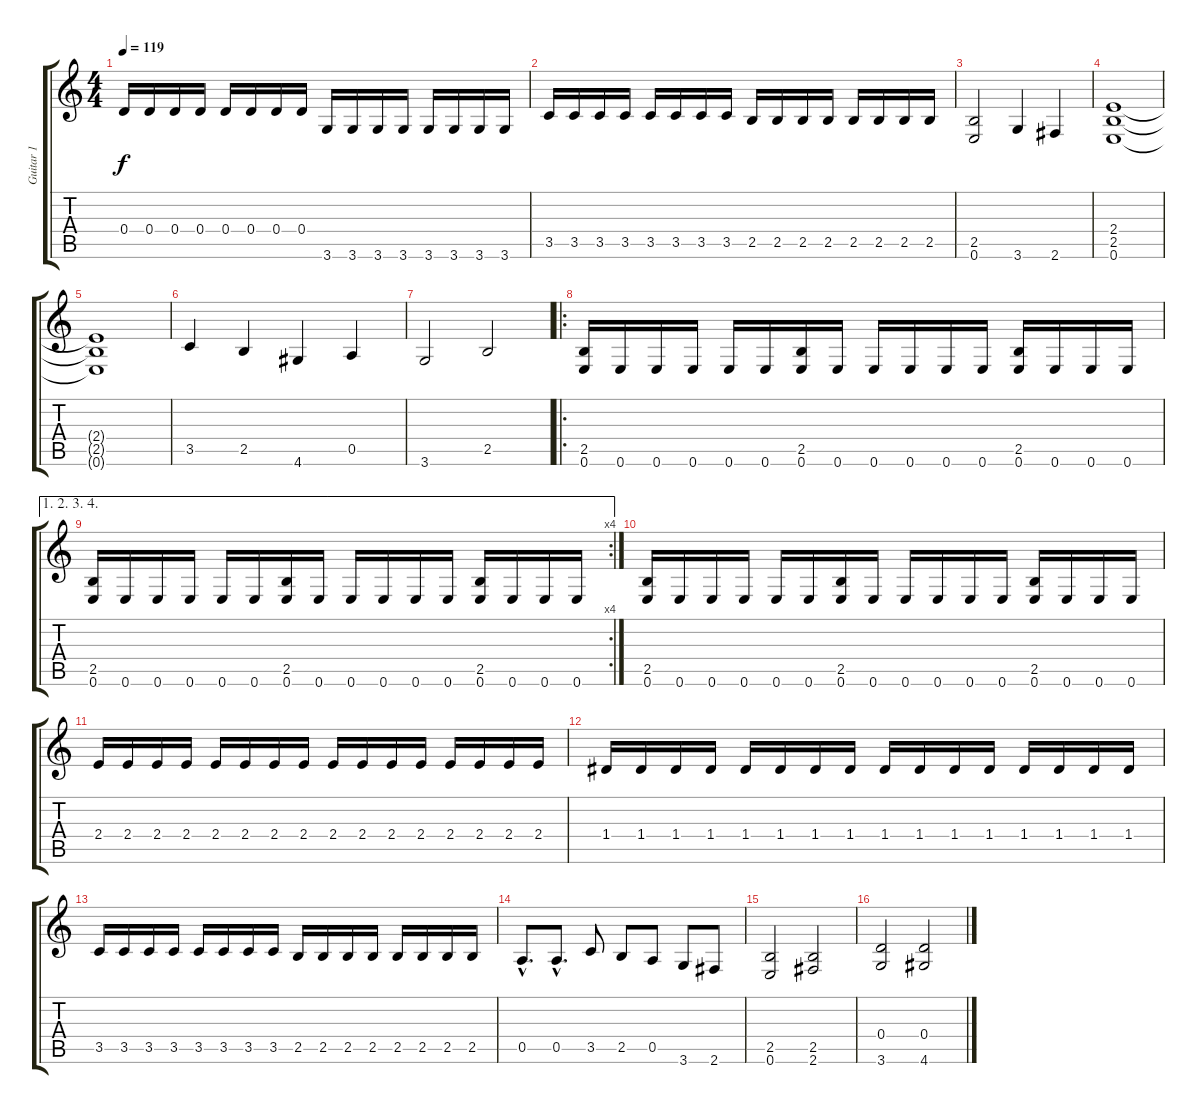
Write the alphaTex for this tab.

\track ("Guitar 1" "Guitar 1") {instrument distortionguitar}
\staff {score tabs}
\tuning (E4 B3 G3 D3 A2 E2) {hide}
\ts (4 4)
\tempo 119
\clef g2
\ks c
0.4.16{dy f} 0.4.16 0.4.16 0.4.16 0.4.16 0.4.16 0.4.16 0.4.16 3.6.16 3.6.16 3.6.16 3.6.16 3.6.16 3.6.16 3.6.16 3.6.16 |
3.5.16 3.5.16 3.5.16 3.5.16 3.5.16 3.5.16 3.5.16 3.5.16 2.5.16 2.5.16 2.5.16 2.5.16 2.5.16 2.5.16 2.5.16 2.5.16 |
(2.5 0.6).2 3.6.4 2.6.4 |
(2.4 2.5 0.6).1 |
(2.4{t} 2.5{t} 0.6{t}).1 |
3.5.4 2.5.4 4.6.4 0.5.4 |
3.6.2 2.5.2 |
\ro
(2.5 0.6).16 0.6.16 0.6.16 0.6.16 0.6.16 0.6.16 (2.5 0.6).16 0.6.16 0.6.16 0.6.16 0.6.16 0.6.16 (2.5 0.6).16 0.6.16 0.6.16 0.6.16 |
\ae (1 2 3 4)
\rc 4
(2.5 0.6).16 0.6.16 0.6.16 0.6.16 0.6.16 0.6.16 (2.5 0.6).16 0.6.16 0.6.16 0.6.16 0.6.16 0.6.16 (2.5 0.6).16 0.6.16 0.6.16 0.6.16 |
(2.5 0.6).16 0.6.16 0.6.16 0.6.16 0.6.16 0.6.16 (2.5 0.6).16 0.6.16 0.6.16 0.6.16 0.6.16 0.6.16 (2.5 0.6).16 0.6.16 0.6.16 0.6.16 |
2.4.16 2.4.16 2.4.16 2.4.16 2.4.16 2.4.16 2.4.16 2.4.16 2.4.16 2.4.16 2.4.16 2.4.16 2.4.16 2.4.16 2.4.16 2.4.16 |
1.4.16 1.4.16 1.4.16 1.4.16 1.4.16 1.4.16 1.4.16 1.4.16 1.4.16 1.4.16 1.4.16 1.4.16 1.4.16 1.4.16 1.4.16 1.4.16 |
3.5.16 3.5.16 3.5.16 3.5.16 3.5.16 3.5.16 3.5.16 3.5.16 2.5.16 2.5.16 2.5.16 2.5.16 2.5.16 2.5.16 2.5.16 2.5.16 |
0.5{hac}.8{d} 0.5{hac}.8{d} 3.5.8 2.5.8 0.5.8 3.6.8 2.6.8 |
(2.5 0.6).2 (2.5 2.6).2 |
(0.4 3.6).2 (0.4 4.6).2
